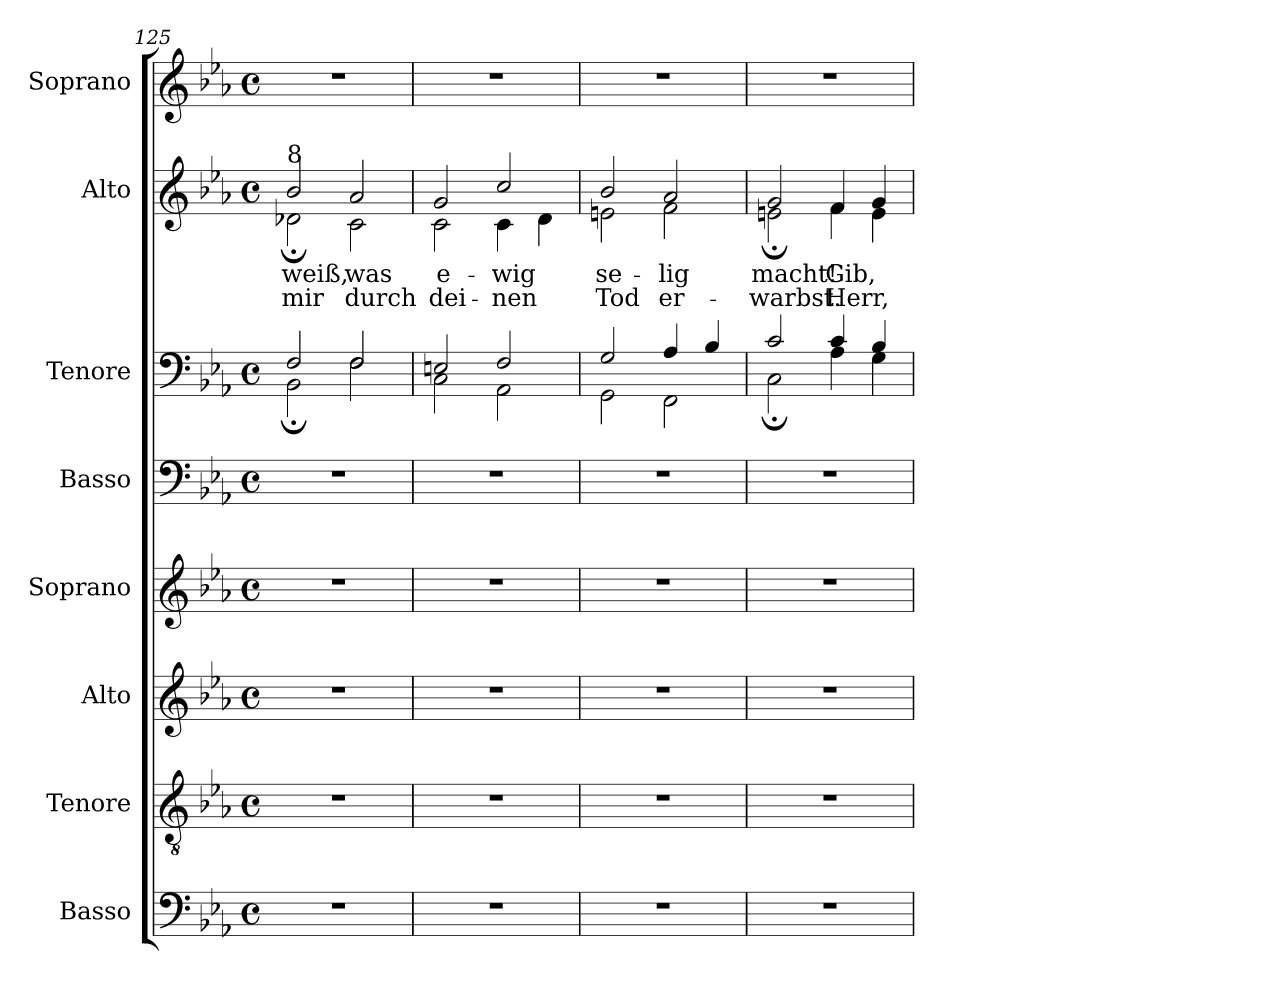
**kern	**kern	**kern	**kern	**kern	**kern	**kern	**text	**text	**kern
*part8	*part7	*part6	*part5	*part4	*part3	*part2	*part2	*part2	*part1
*staff8	*staff7	*staff6	*staff5	*staff4	*staff3	*staff2	*staff2	*staff2	*staff1
*I"Basso	*I"Tenore	*I"Alto	*I"Soprano	*I"Basso	*I"Tenore	*I"Alto	*	*	*I"Soprano
*I'B	*I'T	*I'A	*I'S	*I'B	*I'T	*I'A	*	*	*I'S
!!LO:LB:g=z
*clefF4	*clefGv2	*clefG2	*clefG2	*clefF4	*clefF4	*clefG2	*	*	*clefG2
*k[b-e-a-]	*k[b-e-a-]	*k[b-e-a-]	*k[b-e-a-]	*k[b-e-a-]	*k[b-e-a-]	*k[b-e-a-]	*	*	*k[b-e-a-]
*E-:	*E-:	*E-:	*E-:	*E-:	*E-:	*E-:	*	*	*E-:
*M4/4	*M4/4	*M4/4	*M4/4	*M4/4	*M4/4	*M4/4	*	*	*M4/4
*met(c)	*met(c)	*met(c)	*met(c)	*met(c)	*met(c)	*met(c)	*	*	*met(c)
=125	=125	=125	=125	=125	=125	=125	=125	=125	=125
*	*	*	*	*	*^	*^	*	*	*
!	!	!	!	!	!	!	!LO:TX:a:t=8	!	!	!	!
1r	1r	1r	1r	1r	2F/	2BB-;\	2b-/	2d-X;<\	weiß,	mir	1r
.	.	.	.	.	2F/	2F\	2a-/	2c\	was	durch	.
=126	=126	=126	=126	=126	=126	=126	=126	=126	=126	=126	=126
1r	1r	1r	1r	1r	2En/	2C\	2g/	2c\	e-	dei-	1r
.	.	.	.	.	2F/	2AA-\	2cc/	4c\	-wig	-nen	.
.	.	.	.	.	.	.	.	4d\	.	.	.
=127	=127	=127	=127	=127	=127	=127	=127	=127	=127	=127	=127
1r	1r	1r	1r	1r	2G/	2GG\	2b-/	2en\	se-	Tod	1r
.	.	.	.	.	4A-/	2FF\	2a-/	2f\	-lig	er-	.
.	.	.	.	.	4B-/	.	.	.	.	.	.
=128	=128	=128	=128	=128	=128	=128	=128	=128	=128	=128	=128
1r	1r	1r	1r	1r	2c/	2C;\	2g/	2en;<\	macht!	-warbst.	1r
.	.	.	.	.	4c/	4A-\	4f/	4f\	Gib,	Herr,	.
.	.	.	.	.	4B-/	4G\	4g/	4e\	.	.	.
*	*	*	*	*	*v	*v	*	*	*	*	*
*	*	*	*	*	*	*v	*v	*	*	*
=	=	=	=	=	=	=	=	=	=
*-	*-	*-	*-	*-	*-	*-	*-	*-	*-
